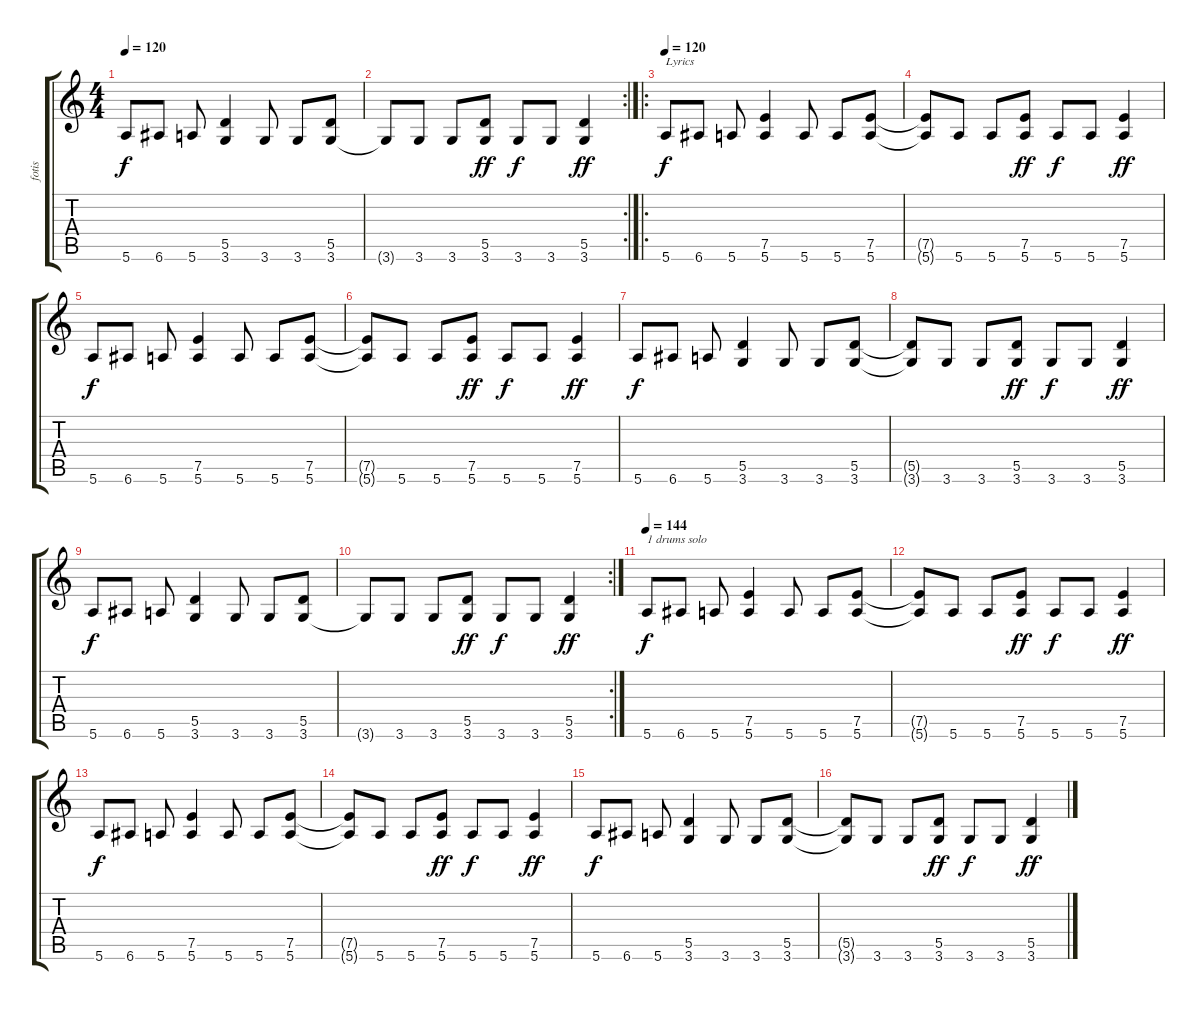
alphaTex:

\track ("fotis" "fotis") {instrument overdrivenguitar}
\staff {score tabs}
\tuning (E4 B3 G3 D3 A2 E2) {hide}
\ts (4 4)
\tempo 120
\clef g2
\ks c
5.6.8{dy f} 6.6.8 5.6.8 (5.5 3.6).4 3.6.8 3.6.8 (5.5 3.6).8 |
\rc 2
3.6{t}.8 3.6.8 3.6.8 (5.5 3.6).8{dy ff} 3.6.8{dy f} 3.6.8 (5.5 3.6).4{dy ff} |
\ro
\tempo 120
5.6.8{txt "Lyrics" dy f} 6.6.8 5.6.8 (7.5 5.6).4 5.6.8 5.6.8 (7.5 5.6).8 |
(7.5{t} 5.6{t}).8 5.6.8 5.6.8 (7.5 5.6).8{dy ff} 5.6.8{dy f} 5.6.8 (7.5 5.6).4{dy ff} |
5.6.8{dy f} 6.6.8 5.6.8 (7.5 5.6).4 5.6.8 5.6.8 (7.5 5.6).8 |
(7.5{t} 5.6{t}).8 5.6.8 5.6.8 (7.5 5.6).8{dy ff} 5.6.8{dy f} 5.6.8 (7.5 5.6).4{dy ff} |
5.6.8{dy f} 6.6.8 5.6.8 (5.5 3.6).4 3.6.8 3.6.8 (5.5 3.6).8 |
(5.5{t} 3.6{t}).8 3.6.8 3.6.8 (5.5 3.6).8{dy ff} 3.6.8{dy f} 3.6.8 (5.5 3.6).4{dy ff} |
5.6.8{dy f} 6.6.8 5.6.8 (5.5 3.6).4 3.6.8 3.6.8 (5.5 3.6).8 |
\rc 2
3.6{t}.8 3.6.8 3.6.8 (5.5 3.6).8{dy ff} 3.6.8{dy f} 3.6.8 (5.5 3.6).4{dy ff} |
\tempo 144
5.6.8{txt "1 drums solo" dy f} 6.6.8 5.6.8 (7.5 5.6).4 5.6.8 5.6.8 (7.5 5.6).8 |
(7.5{t} 5.6{t}).8 5.6.8 5.6.8 (7.5 5.6).8{dy ff} 5.6.8{dy f} 5.6.8 (7.5 5.6).4{dy ff} |
5.6.8{dy f} 6.6.8 5.6.8 (7.5 5.6).4 5.6.8 5.6.8 (7.5 5.6).8 |
(7.5{t} 5.6{t}).8 5.6.8 5.6.8 (7.5 5.6).8{dy ff} 5.6.8{dy f} 5.6.8 (7.5 5.6).4{dy ff} |
5.6.8{dy f} 6.6.8 5.6.8 (5.5 3.6).4 3.6.8 3.6.8 (5.5 3.6).8 |
(5.5{t} 3.6{t}).8 3.6.8 3.6.8 (5.5 3.6).8{dy ff} 3.6.8{dy f} 3.6.8 (5.5 3.6).4{dy ff}
